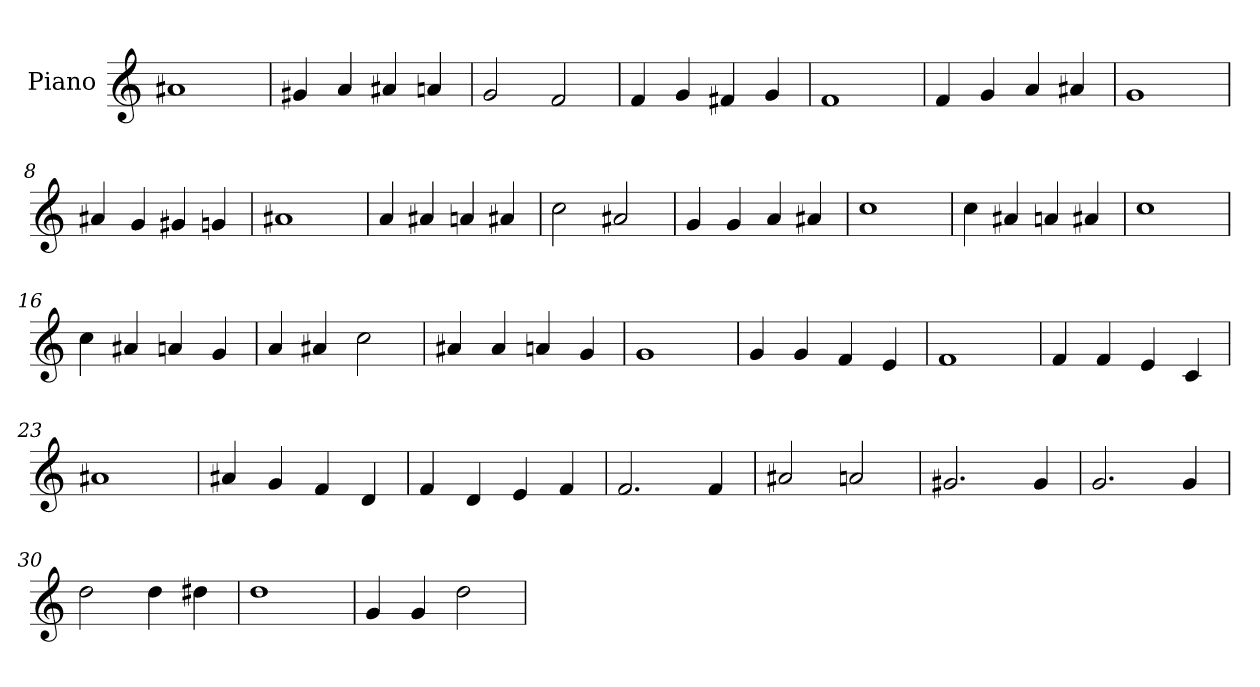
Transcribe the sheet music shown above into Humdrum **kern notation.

**kern
*part1
*staff1
*I"Piano
*I'Pno.
=1
1a#
=2
4g#
4a
4a#
4a
=3
2g
2f
=4
4f
4g
4f#
4g
=5
1f
=6
4f
4g
4a
4a#
=7
1g
=8
4a#
4g
4g#
4g
=9
1a#
=10
4a
4a#
4a
4a#
=11
2cc
2a#
=12
4g
4g
4a
4a#
=13
1cc
=14
4cc
4a#
4a
4a#
=15
1cc
=16
4cc
4a#
4a
4g
=17
4a
4a#
2cc
=18
4a#
4a#
4a
4g
=19
1g
=20
4g
4g
4f
4e
=21
1f
=22
4f
4f
4e
4c
=23
1a#
=24
4a#
4g
4f
4d
=25
4f
4d
4e
4f
=26
2.f
4f
=27
2a#
2a
=28
2.g#
4g#
=29
2.g
4g
=30
2dd
4dd
4dd#
=31
1dd
=32
4g
4g
2dd
=
*-
